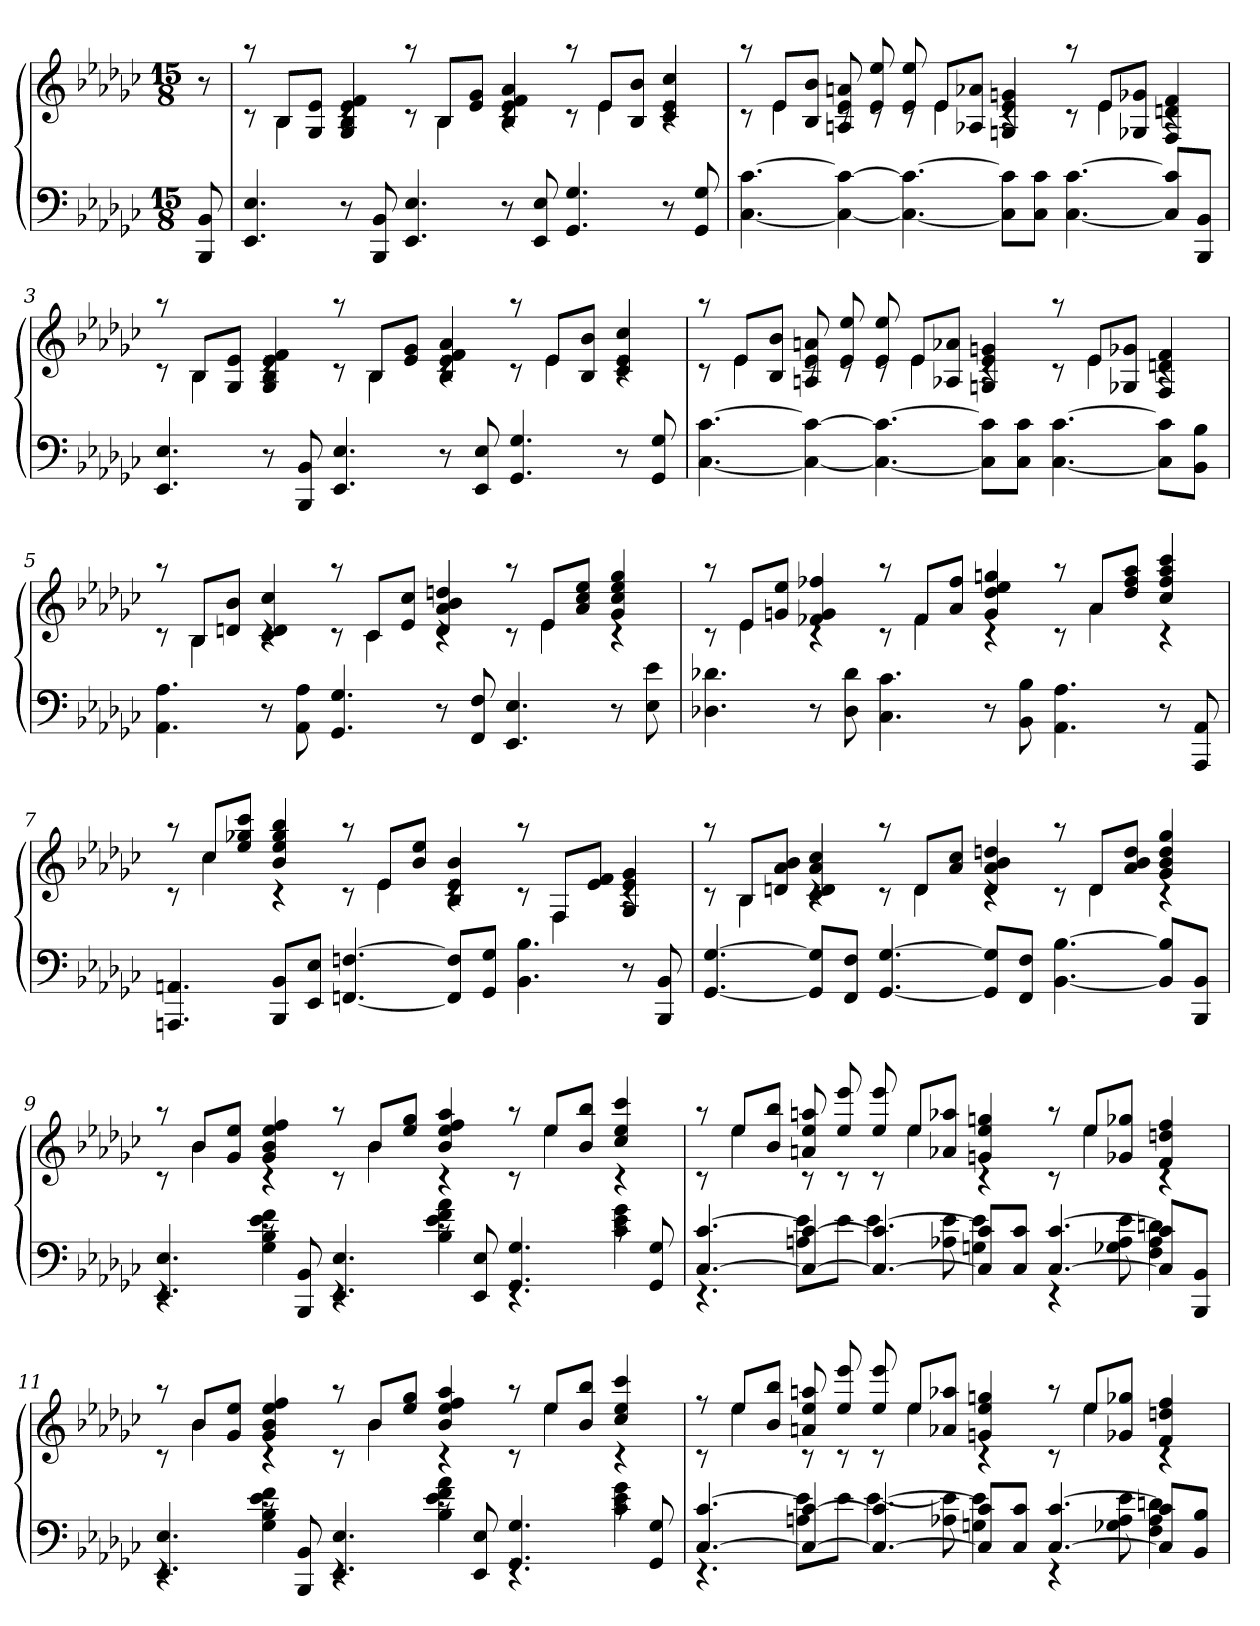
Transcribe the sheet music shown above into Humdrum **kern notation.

**kern	**kern
*part1	*part1
*staff2	*staff1
*clefF4	*clefG2
*k[b-e-a-d-g-c-]	*k[b-e-a-d-g-c-]
*e-:	*e-:
*M15/8	*M15/8
=	=
8BBB- 8BB-	8r
=1	=1
*	*^
4.EE- 4.E-	8raa	8rc
.	8B-L	4B-
.	8G- 8e-J	.
8r	4G- 4B- 4e- 4f	4rc
8BBB- 8BB-	.	.
4.EE- 4.E-	8raa	8rc
.	8B-L	4B-
.	8e- 8g-J	.
8r	4B- 4e- 4f 4a-	4rc
8EE- 8E-	.	.
4.GG- 4.G-	8raa	8rc
.	8e-L	4e-
.	8B- 8b-J	.
8r	4c- 4e- 4cc-	4rc
8GG- 8G-	.	.
=2	=2	=2
[4.C- [4.c-	8raa	8rc
.	8e-L	4e-
.	8B- 8b-J	.
4C-_ 4c-_	8An 8e- 8an	8rc
.	8e- 8ee-	8rc
4.C-_ 4.c-_	8e- 8ee-	8rc
.	8e-L	4e-
.	8A-X 8a-XJ	.
8C-] 8c-]L	4Gn 4e- 4gn	4rc
8C- 8c-J	.	.
[4.C- [4.c-	8raa	8rc
.	8e-L	4e-
.	8G-X 8g-XJ	.
8C-] 8c-]L	4F 4dn 4f	4rc
8BBB- 8BB-J	.	.
=3	=3	=3
4.EE- 4.E-	8raa	8rc
.	8B-L	4B-
.	8G- 8e-J	.
8r	4G- 4B- 4e- 4f	4rc
8BBB- 8BB-	.	.
4.EE- 4.E-	8raa	8rc
.	8B-L	4B-
.	8e- 8g-J	.
8r	4B- 4e- 4f 4a-	4rc
8EE- 8E-	.	.
4.GG- 4.G-	8raa	8rc
.	8e-L	4e-
.	8B- 8b-J	.
8r	4c- 4e- 4cc-	4rc
8GG- 8G-	.	.
=4	=4	=4
[4.C- [4.c-	8raa	8rc
.	8e-L	4e-
.	8B- 8b-J	.
4C-_ 4c-_	8An 8e- 8an	8rc
.	8e- 8ee-	8rc
4.C-_ 4.c-_	8e- 8ee-	8rc
.	8e-L	4e-
.	8A-X 8a-XJ	.
8C-] 8c-]L	4Gn 4e- 4gn	4rc
8C- 8c-J	.	.
[4.C- [4.c-	8raa	8rc
.	8e-L	4e-
.	8G-X 8g-XJ	.
8C-] 8c-]L	4F 4dn 4f	4rc
8BB- 8B-J	.	.
=5	=5	=5
4.AA- 4.A-	8raa	8rc
.	8B-L	4B-
.	8dn 8b-J	.
8r	4c- 4d 4cc-	4rc
8AA- 8A-	.	.
4.GG- 4.G-	8raa	8rc
.	8c-L	4c-
.	8e- 8cc-J	.
8r	4d 4a- 4b- 4ddn	4rc
8FF 8F	.	.
4.EE- 4.E-	8raa	8rc
.	8e-L	4e-
.	8a- 8cc- 8ee-J	.
8r	4g- 4cc- 4ee- 4gg-	4rc
8E- 8e-	.	.
=6	=6	=6
4.D-X 4.d-X	8raa	8rc
.	8e-L	4e-
.	8gn 8ee-J	.
8r	4f-X 4g 4ff-X	4rc
8D- 8d-	.	.
4.C- 4.c-	8raa	8rc
.	8f-L	4f-
.	8a- 8ff-J	.
8r	4g 4dd- 4ee- 4ggn	4rc
8BB- 8B-	.	.
4.AA- 4.A-	8raa	8rc
.	8a-L	4a-
.	8dd- 8ff- 8aa-J	.
8r	4cc- 4ff- 4aa- 4ccc-	4rc
8AAA- 8AA-	.	.
=7	=7	=7
4.AAAn 4.AAn	8raa	8rc
.	8cc-L	4cc-
.	8ee- 8gg-X 8ccc-J	.
8BBB- 8BB-L	4b- 4ee- 4gg- 4bb-	4rc
8EE- 8E-J	.	.
[4.FFn [4.Fn	8raa	8rc
.	8e-L	4e-
.	8b- 8ee-J	.
8FF] 8F]L	4B- 4e- 4b-	4rc
8GG- 8G-J	.	.
4.BB- 4.B-	8raa	8rc
.	8FL	4F
.	8e- 8fJ	.
8r	4G- 4e- 4g-	4rc
8BBB- 8BB-	.	.
=8	=8	=8
[4.GG- [4.G-	8raa	8rc
.	8B-L	4B-
.	8dn 8a- 8b-J	.
8GG-] 8G-]L	4c- 4d 4a- 4cc-	4rc
8FF 8FJ	.	.
[4.GG- [4.G-	8raa	8rc
.	8dL	4d
.	8a- 8cc-J	.
8GG-] 8G-]L	4d 4a- 4b- 4ddn	4rc
8FF 8FJ	.	.
[4.BB- [4.B-	8raa	8rc
.	8dL	4d
.	8a- 8b- 8ddJ	.
8BB-] 8B-]L	4g- 4b- 4dd 4gg-	4rc
8BBB- 8BB-J	.	.
=9	=9	=9
*^	*	*
4.EE- 4.E-	4.rEE	8raa	8rc
.	.	8b-L	4b-
.	.	8g- 8ee-J	.
8rc	4G- 4B- 4e- 4f	4g- 4b- 4ee- 4ff	4rc
8BBB- 8BB-	.	.	.
4.EE- 4.E-	4.rEE	8raa	8rc
.	.	8b-L	4b-
.	.	8ee- 8gg-J	.
8rc	4B- 4e- 4f 4a-	4b- 4ee- 4ff 4aa-	4rc
8EE- 8E-	.	.	.
4.GG- 4.G-	4.rEE	8raa	8rc
.	.	8ee-L	4ee-
.	.	8b- 8bb-J	.
8rc	4c- 4e- 4g-	4cc- 4ee- 4ccc-	4rc
8GG- 8G-	.	.	.
=10	=10	=10	=10
[4.C- [4.c-	4.rEE	8raa	8rc
.	.	8ee-L	4ee-
.	.	8b- 8bb-J	.
4C-_ 4c-_	8An 8e-L	8an 8ee- 8aan	8rc
.	8e-J	8ee- 8eee-	8rc
4.C-_ 4.c-_	4e-	8ee- 8eee-	8rc
.	.	8ee-L	4ee-
.	8A-X 8e-	8a-X 8aa-XJ	.
8C-] 8c-]L	4Gn 4e-	4gn 4ee- 4ggn	4rc
8C- 8c-J	.	.	.
[4.C- [4.c-	4rEE	8raa	8rc
.	.	8ee-L	4ee-
.	8G-X 8A- 8e-	8g-X 8gg-XJ	.
8C-] 8c-]L	4F 4A- 4dn	4f 4ddn 4ff	4rc
8BBB- 8BB-J	.	.	.
=11	=11	=11	=11
4.EE- 4.E-	4.rEE	8raa	8rc
.	.	8b-L	4b-
.	.	8g- 8ee-J	.
8rc	4G- 4B- 4e- 4f	4g- 4b- 4ee- 4ff	4rc
8BBB- 8BB-	.	.	.
4.EE- 4.E-	4.rEE	8raa	8rc
.	.	8b-L	4b-
.	.	8ee- 8gg-J	.
8rc	4B- 4e- 4f 4a-	4b- 4ee- 4ff 4aa-	4rc
8EE- 8E-	.	.	.
4.GG- 4.G-	4.rEE	8raa	8rc
.	.	8ee-L	4ee-
.	.	8b- 8bb-J	.
8rc	4c- 4e- 4g-	4cc- 4ee- 4ccc-	4rc
8GG- 8G-	.	.	.
=12	=12	=12	=12
[4.C- [4.c-	4.rEE	8r	8rc
.	.	8ee-L	4ee-
.	.	8b- 8bb-J	.
4C-_ 4c-_	8An 8e-L	8an 8ee- 8aan	8rc
.	8e-J	8ee- 8eee-	8rc
4.C-_ 4.c-_	[4e-	8ee- 8eee-	8rc
.	.	8ee-L	4ee-
.	8A-X 8e-]	8a-X 8aa-XJ	.
8C-] 8c-]L	4Gn 4e-	4gn 4ee- 4ggn	4rc
8C- 8c-J	.	.	.
[4.C- [4.c-	4rEE	8raa	8rc
.	.	8ee-L	4ee-
.	8G-X 8A- 8e-	8g-X 8gg-XJ	.
8C-] 8c-]L	4F 4A- 4dn	4f 4ddn 4ff	4rc
8BB- 8B-J	.	.	.
*v	*v	*	*
*	*v	*v
=	=
*-	*-
